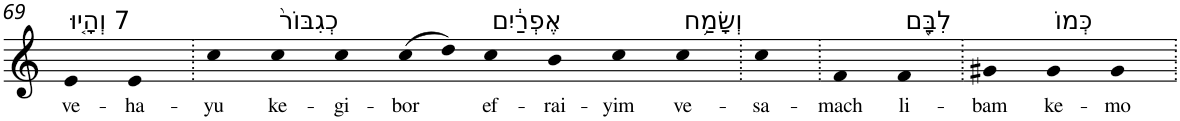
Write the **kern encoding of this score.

**kern	**text
*part1	*part1
*staff1	*staff1
*I"Piano	*
*I'Pno	*
!!LO:PB:g=z
*clefG2	*
*k[]	*
=69	=69
!LO:TX:a:t=7 וְהָי֤וּ	!
!	!LO:LY:b
4e	ve-
!	!LO:LY:b
4e	-ha-
=70.	=70.
!	!LO:LY:b
4cc	-yu
!LO:TX:a:t=כְגִבּוֹר֙	!
!	!LO:LY:b
4cc	ke-
!	!LO:LY:b
4cc	-gi-
!	!LO:LY:b
(>8cc	-bor
8dd)	.
!LO:TX:a:t=אֶפְרַ֔יִם	!
!	!LO:LY:b
4cc	ef-
!	!LO:LY:b
4b	-rai-
!	!LO:LY:b
4cc	-yim
!LO:TX:a:t=וְשָׂמַ֥ח	!
!	!LO:LY:b
4cc	ve-
=71.	=71.
!	!LO:LY:b
4cc	-sa-
=72.	=72.
!	!LO:LY:b
4f	-mach
!LO:TX:a:t=לִבָּ֖ם	!
!	!LO:LY:b
4f	li-
=73.	=73.
!	!LO:LY:b
4g#X	-bam
!LO:TX:a:t=כְּמוֹ	!
!	!LO:LY:b
4g#	ke-
!	!LO:LY:b
4g#	-mo
=.	=.
*-	*-
